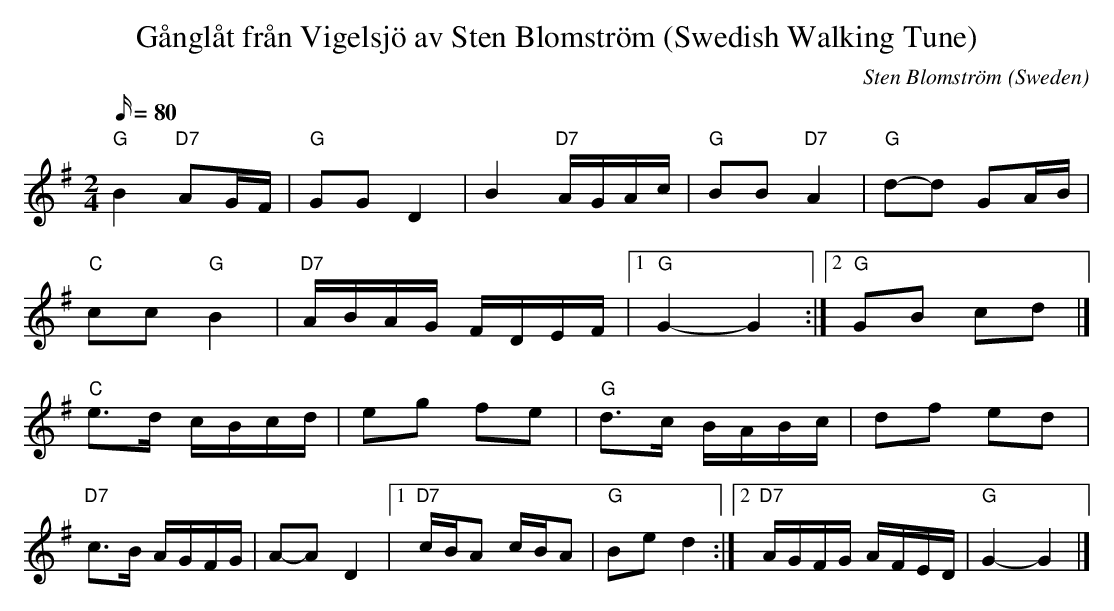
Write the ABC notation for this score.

X:1
T: G\aangl\aat fr\aan Vigelsj\"o av Sten Blomstr\"om (Swedish Walking Tune)
O:Sweden
C:Sten Blomstr\"om
M: 2/4
L: 1/16
Q:80
K: G
"G"B4 "D7"A2GF | "G"G2G2 D4 | B4 "D7"AGAc | "G"B2B2 "D7"A4 \
| "G"d2-d2 G2AB |
 "C"c2c2 "G"B4 | "D7"ABAG FDEF |1 "G"G4- G4 :|2 "G"G2B2 c2d2 |]
 "C"e3d cBcd \
| e2g2 f2e2 | "G"d3c BABc | d2f2 e2d2 |
 "D7"c3B AGFG \
| A2-A2 D4 |1 "D7"cBA2 cBA2 \
| "G"B2e2 d4 :|2 "D7"AGFG AFED | "G"G4- G4 |]
